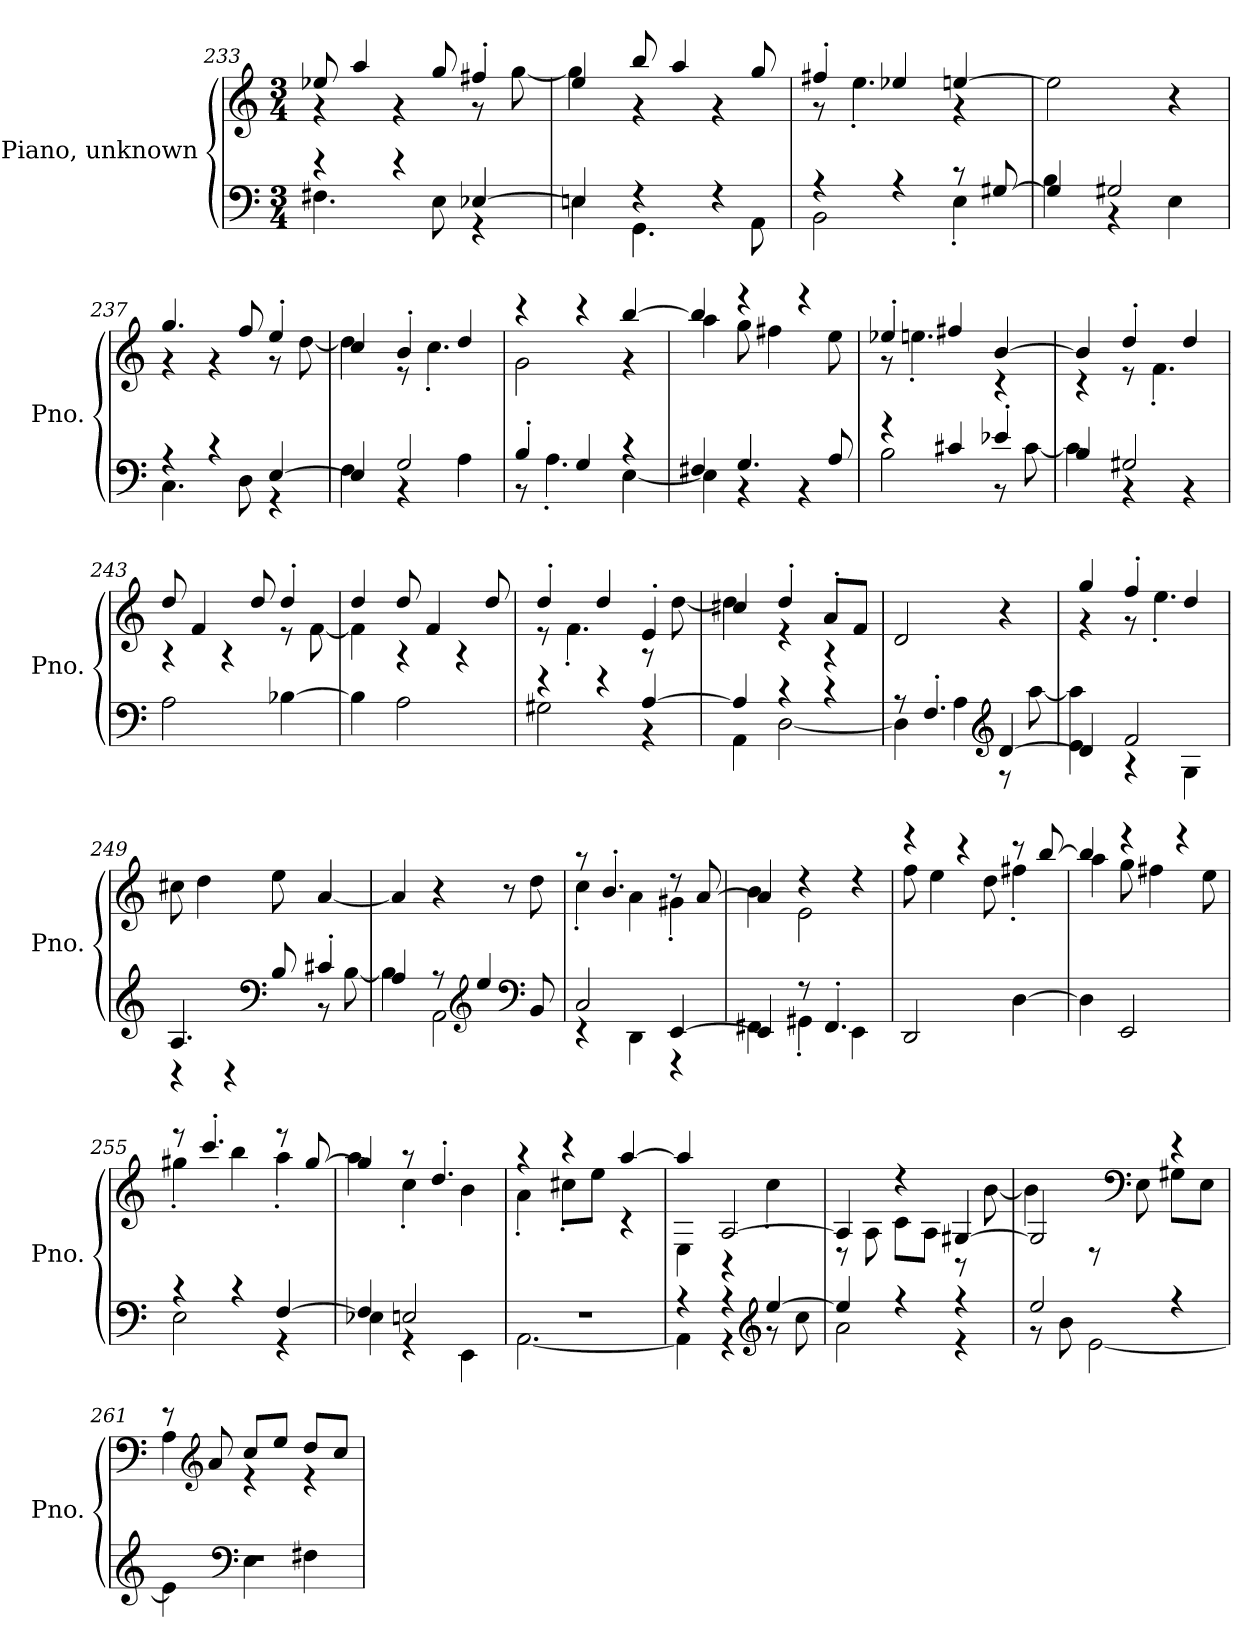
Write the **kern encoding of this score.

**kern	**kern
*part1	*part1
*staff2	*staff1
*I"Piano, unknown	*
*I'Pno.	*
!!LO:PB:g=z
*clefF4	*clefG2
*k[]	*k[]
*M3/4	*M3/4
=233	=233
*^	*^
4r	4.F#X\	8ee-X/	4r
.	.	4aa/	.
4r	.	.	4r
.	8E\	8gg/	.
[4E-X/	4r	4ff#X'/	8r
.	.	.	[8gg\
=234	=234	=234	=234
4E-/]	4En\	4ee/	4gg\]
4r	4.GG\	8bb/	4r
.	.	4aa/	.
4r	.	.	4r
.	8AA\	8gg/	.
=235	=235	=235	=235
4r	2BB\	4ff#X'/	8r
.	.	.	4.ee'\
4r	.	4ee-X/	.
8r	4E'\	[4een/	4r
[8G#X/	.	.	.
*	*	*v	*v
=236	=236	=236
4G#/]	4B\	2ee\]
2G#X/	4r	.
.	4E\	4r
=237	=237	=237
*	*	*^
4r	4.C\	4.gg/	4r
4r	.	.	4r
.	8D\	8ff/	.
[4E/	4r	4ee'/	8r
.	.	.	[8dd\
=238	=238	=238	=238
4E/]	4F\	4cc/	4dd\]
2G/	4r	4b'/	8r
.	.	.	4.cc'\
.	4A\	4dd/	.
!!LO:LB:g=z	!!
=239	=239	=239	=239
4B'/	8r	4r	2g\
.	4.A'\	.	.
4G/	.	4r	.
4r	[4E\	[4bb/	4r
=240	=240	=240	=240
4F#X/	4E\]	4bb/]	4aa\
4.G/	4r	4r	8gg\
.	.	.	4ff#X\
.	4r	4r	.
8A/	.	.	8ee\
=241	=241	=241	=241
4r	2B\	4ee-X'/	8r
.	.	.	4.een'\
4c#X/	.	4ff#X/	.
4e-X'/	8r	[4b/	4r
.	[8c#\	.	.
=242	=242	=242	=242
4B/	4c#\]	4b/]	4r
2G#X/	4r	4dd'/	8r
.	.	.	4.f'\
.	4r	4dd/	.
*v	*v	*	*
=243	=243	=243
2A\	8dd/	4r
.	4f/	.
.	.	4r
.	8dd/	.
[4B-X\	4dd'/	8r
.	.	[8f\
=244	=244	=244
4B-\]	4dd/	4f\]
2A\	8dd/	4r
.	4f/	.
.	.	4r
.	8dd/	.
!!LO:LB:g=z	!!
=245	=245	=245
*^	*	*
4r	2G#X\	4dd'/	8r
.	.	.	4.f'\
4r	.	4dd/	.
[4A/	4r	4e'/	8r
.	.	.	[8dd\
=246	=246	=246	=246
4A/]	4AA\	4cc#X/	4dd\]
4r	[2D\	4dd'/	4r
4r	.	8a'/L	4r
.	.	8f/J	.
*	*	*v	*v
=247	=247	=247
8r	4D\]	2d/
4.F'/	.	.
.	4A\	.
*clefG2	*	*
[4d/	8r	4r
.	[8aa\	.
=248	=248	=248
*	*	*^
4d/]	4e\ 4aa\]	4gg/	4r
2f/	4r	4ff'/	8r
.	.	.	4.ee'\
.	4G\	4dd/	.
*	*	*v	*v
=249	=249	=249
4.A/	4r	8cc#X\
.	.	4dd\
.	4r	.
*clefF4	*	*
8B/	.	8ee\
4c#X'/	8r	[4a/
.	[8B\	.
!!LO:LB:g=z
=250	=250	=250
4A/	4B\]	4a/]
8r	2AA\	4r
*clefG2	*	*
4ee/	.	.
.	.	8r
*clefF4	*	*
8BB/	.	8dd\
=251	=251	=251
*	*	*^
2C/	4r	8r	4cc'\
.	.	4.b'/	.
.	4DD\	.	4a\
[4EE/	4r	8r	4g#X'\
.	.	[8a/	.
=252	=252	=252	=252
4EE/]	4FF#X\	4a/]	4b\
8r	4GG#X'\	4r	2e\
4.FF#'/	.	.	.
.	4EE\	4r	.
*v	*v	*	*
=253	=253	=253
2DD/	4r	8ff\
.	.	4ee\
.	4r	.
.	.	8dd\
[4D\	8r	4ff#X'\
.	[8bb/	.
=254	=254	=254
4D\]	4bb/]	4aa\
2EE/	4r	8gg\
.	.	4ff#X\
.	4r	.
.	.	8ee\
!!LO:LB:g=z	!!
=255	=255	=255
*^	*	*
4r	2E\	8r	4gg#X'\
.	.	4.ccc'/	.
4r	.	.	4bb\
[4F/	4r	8r	4aa'\
.	.	[8gg#/	.
=256	=256	=256	=256
4F/]	4E-X\	4gg#/]	4aa\
2En/	4r	8r	4cc'\
.	.	4.dd'/	.
.	4EE\	.	4b\
=257	=257	=257	=257
2.r	[2.AA\	4r	4a'\
.	.	4r	8cc#X'\L
.	.	.	8ee\J
.	.	[4aa/	4r
=258	=258	=258	=258
4r	4AA\]	4aa/]	4E\
4r	4r	[2A/	4r
*clefG2	*	*	*
[4ee/	8r	.	4cc'\
.	8cc\	.	.
=259	=259	=259	=259
4ee/]	2a\	4A/]	8r
.	.	.	8A\
4r	.	4r	8c\L
.	.	.	8A\J
4r	4r	[4G#X/	8r
.	.	.	[8b\
=260	=260	=260	=260
2ee/	8r	2G#/]	4b\]
.	8b\	.	.
.	[2e\	.	8r
*	*	*clefF4	*
.	.	.	8E\
4r	.	4r	8G#X\L
.	.	.	8E\J
!!LO:LB:g=z	!!
=261	=261	=261	=261
2.r	4e\]	8r	4A\
*	*	*clefG2	*
.	.	8a/	.
*clefF4	*	*	*
.	4E\	8cc/L	4r
.	.	8ee/J	.
.	4F#X\	8dd/L	4r
.	.	8cc/J	.
*v	*v	*	*
*	*v	*v
=	=
*-	*-
